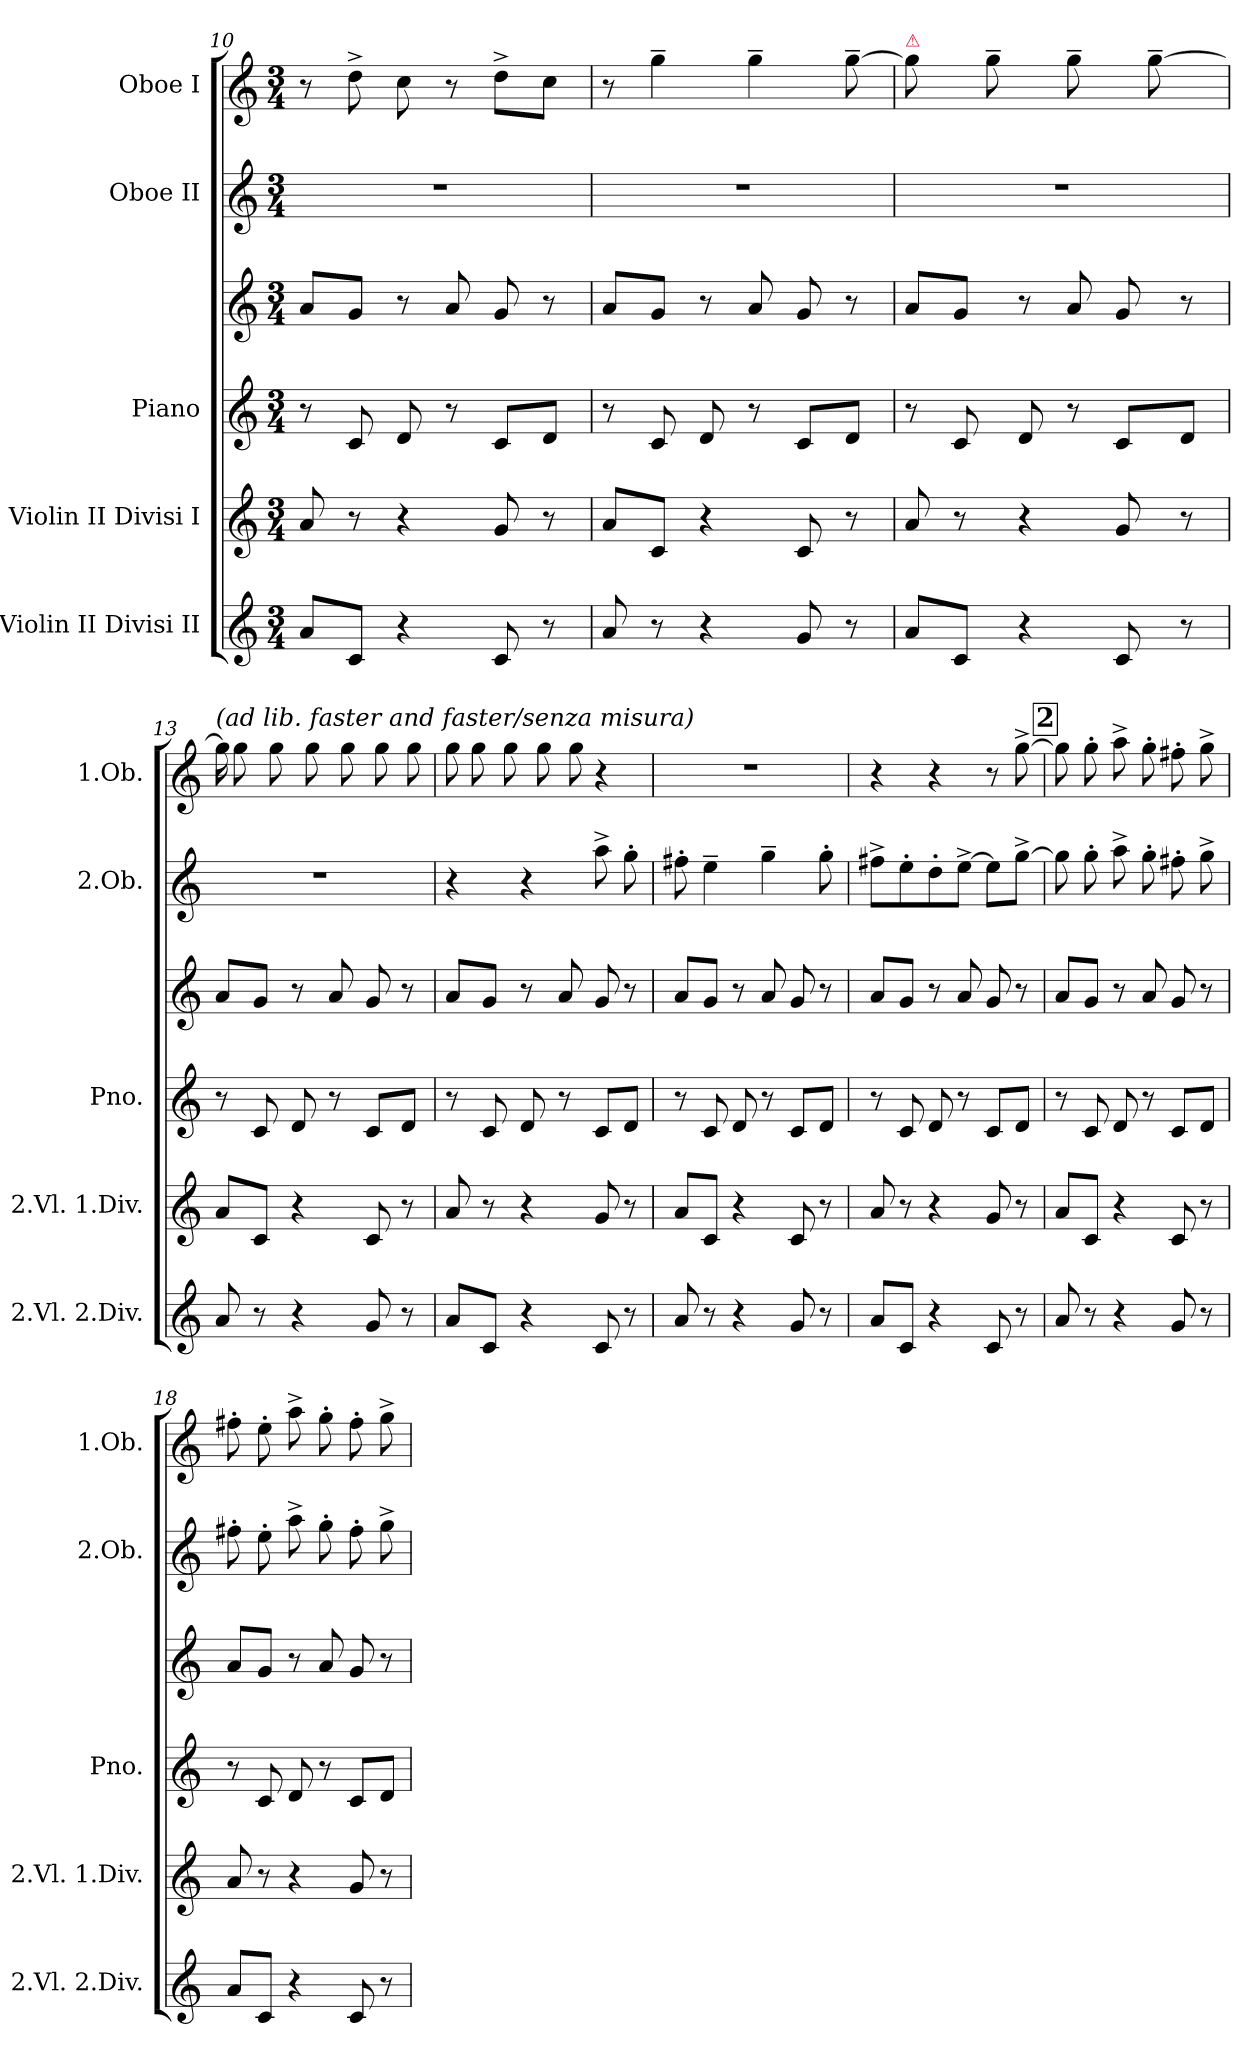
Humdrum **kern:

**kern	**kern	**kern	**kern	**kern	**kern
*part5	*part4	*part3	*part3	*part2	*part1
*staff6	*staff5	*staff4	*staff3	*staff2	*staff1
*I"Violin II Divisi II	*I"Violin II Divisi I	*I"Piano	*	*I"Oboe II	*I"Oboe I
*I'2.Vl. 2.Div.	*I'2.Vl. 1.Div.	*I'Pno.	*	*I'2.Ob.	*I'1.Ob.
*clefG2	*clefG2	*clefG2	*clefG2	*clefG2	*clefG2
*k[]	*k[]	*k[]	*k[]	*k[]	*k[]
*C:	*C:	*C:	*C:	*C:	*C:
*M3/4	*M3/4	*M3/4	*M3/4	*M3/4	*M3/4
=10	=10	=10	=10	=10	=10
8aL	8a	8r	8aL	4%3r	8r
8cJ	8r	8c	8gJ	.	8dd^
4r	4r	8d	8r	.	8cc
.	.	8r	8a	.	8r
8c	8g	8cL	8g	.	8dd^L
8r	8r	8dJ	8r	.	8ccJ
=11	=11	=11	=11	=11	=11
8a	8aL	8r	8aL	4%3r	8r
8r	8cJ	8c	8gJ	.	4gg~
4r	4r	8d	8r	.	.
.	.	8r	8a	.	4gg~
8g	8c	8cL	8g	.	.
8r	8r	8dJ	8r	.	[8gg~
=12	=12	=12	=12	=12	=12
*	*	*	*	*	*Xtuplet
!	!	!	!	!	!LO:TX:a:color=crimson:t=⚠
8aL	8a	8r	8aL	4%3r	16%3gg]
8cJ	8r	8c	8gJ	.	.
.	.	.	.	.	16%3gg~
4r	4r	8d	8r	.	.
.	.	8r	8a	.	16%3gg~
8c	8g	8cL	8g	.	.
.	.	.	.	.	[16%3gg~
8r	8r	8dJ	8r	.	.
=13	=13	=13	=13	=13	=13
!	!	!	!	!	!LO:TX:a:i:t=(ad lib. faster and faster/senza misura)
8a	8aL	8r	8aL	4%3r	52%3gg]
.	.	.	.	.	26%3gg
8r	8cJ	8c	8gJ	.	.
.	.	.	.	.	26%3gg
4r	4r	8d	8r	.	.
.	.	.	.	.	26%3gg
.	.	8r	8a	.	.
.	.	.	.	.	26%3gg
8g	8c	8cL	8g	.	.
.	.	.	.	.	26%3gg
8r	8r	8dJ	8r	.	.
.	.	.	.	.	26%3gg
=14	=14	=14	=14	=14	=14
8aL	8a	8r	8aL	4r	10gg
.	.	.	.	.	10gg
8cJ	8r	8c	8gJ	.	.
.	.	.	.	.	10gg
4r	4r	8d	8r	4r	.
.	.	.	.	.	10gg
.	.	8r	8a	.	.
.	.	.	.	.	10gg
8c	8g	8cL	8g	8aa^	4r
8r	8r	8dJ	8r	8gg'	.
=15	=15	=15	=15	=15	=15
8a	8aL	8r	8aL	8ff#X'	4%3r
8r	8cJ	8c	8gJ	4ee~	.
4r	4r	8d	8r	.	.
.	.	8r	8a	4gg~	.
8g	8c	8cL	8g	.	.
8r	8r	8dJ	8r	8gg'	.
=16	=16	=16	=16	=16	=16
8aL	8a	8r	8aL	8ff#X^L	4r
8cJ	8r	8c	8gJ	8ee'	.
4r	4r	8d	8r	8dd'	4r
.	.	8r	8a	[8ee^J	.
8c	8g	8cL	8g	8eeL]	8r
8r	8r	8dJ	8r	[8gg^J	[8gg^
!!LO:REH:place=s1:t=2
=17	=17	=17	=17	=17	=17
8a	8aL	8r	8aL	8gg]	8gg]
8r	8cJ	8c	8gJ	8gg'	8gg'
4r	4r	8d	8r	8aa^	8aa^
.	.	8r	8a	8gg'	8gg'
8g	8c	8cL	8g	8ff#X'	8ff#X'
8r	8r	8dJ	8r	8gg^	8gg^
=18	=18	=18	=18	=18	=18
8aL	8a	8r	8aL	8ff#X'	8ff#X'
8cJ	8r	8c	8gJ	8ee'	8ee'
4r	4r	8d	8r	8aa^	8aa^
.	.	8r	8a	8gg'	8gg'
8c	8g	8cL	8g	8ff#'	8ff#'
8r	8r	8dJ	8r	8gg^	8gg^
=	=	=	=	=	=
*-	*-	*-	*-	*-	*-
